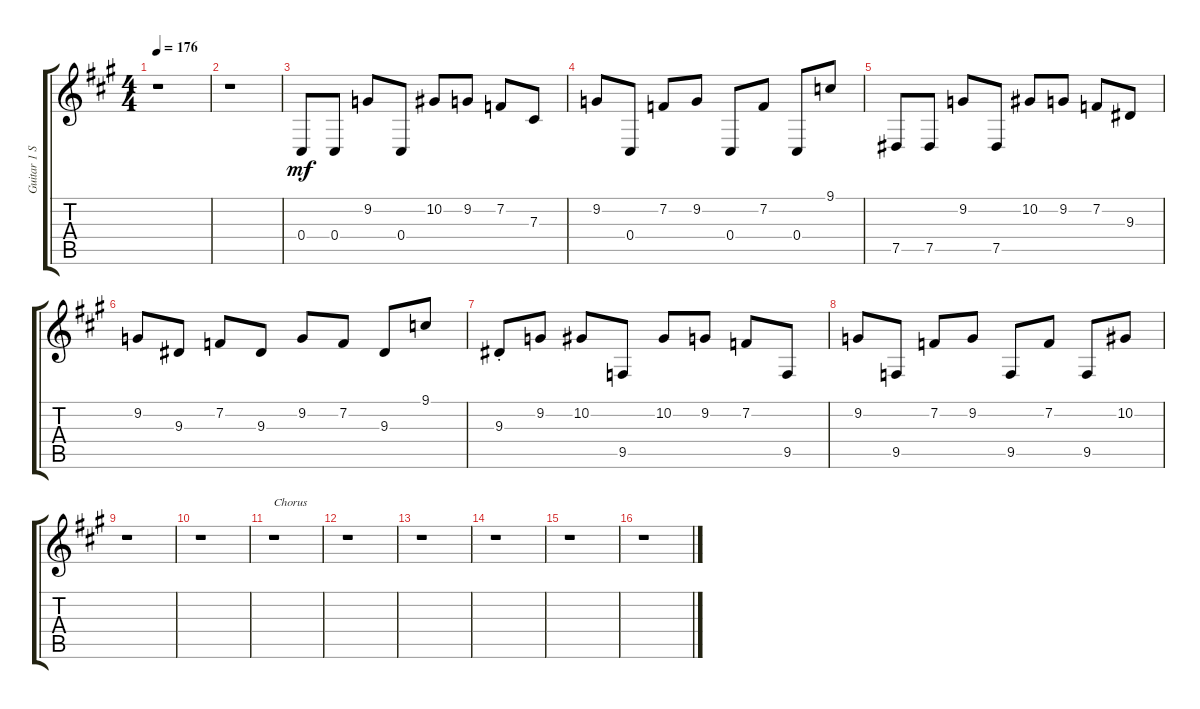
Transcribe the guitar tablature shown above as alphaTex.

\track ("Guitar 1 Synth" "Guitar 1 S") {instrument lead1square}
\staff {score tabs}
\tuning (Eb4 Bb3 Gb3 Db3 Ab2 Db2) {hide}
\ts (4 4)
\tempo 176
\clef g2
\ks a
r.1{dy mf} |
r.1 |
0.4.8 0.4.8 9.2.8 0.4.8 10.2.8 9.2.8 7.2.8 7.3.8 |
9.2.8 0.4.8 7.2.8 9.2.8 0.4.8 7.2.8 0.4.8 9.1.8 |
7.5.8 7.5.8 9.2.8 7.5.8 10.2.8 9.2.8 7.2.8 9.3.8 |
9.2.8 9.3.8 7.2.8 9.3.8 9.2.8 7.2.8 9.3.8 9.1.8 |
9.3{st}.8 9.2.8 10.2.8 9.5.8 10.2.8 9.2.8 7.2.8 9.5.8 |
9.2.8 9.5.8 7.2.8 9.2.8 9.5.8 7.2.8 9.5.8 10.2.8 |
r.1 |
r.1 |
r.1{txt "Chorus"} |
r.1 |
r.1 |
r.1 |
r.1 |
r.1
